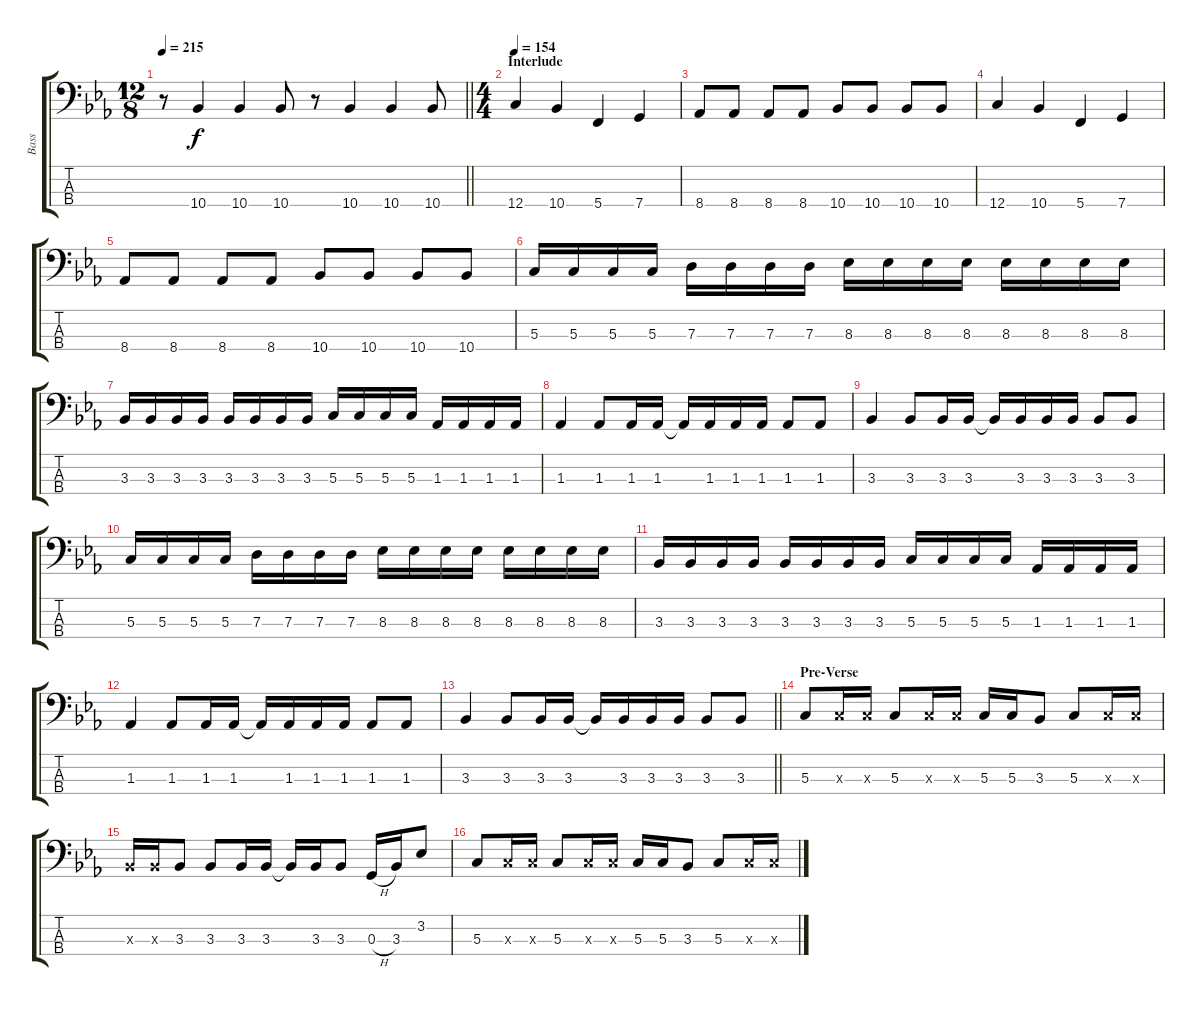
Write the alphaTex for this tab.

\track ("Bass" "Bass") {instrument electricbasspick}
\staff {score tabs}
\tuning (F2 C2 G1 C1) {hide}
\ts (12 8)
\tempo 215
\clef f4
\barLineRight lightlight
\ks cminor
r.8{dy f} 10.4.4 10.4.4 10.4.8 r.8 10.4.4 10.4.4 10.4.8 |
\ts (4 4)
\section ("" "Interlude")
\tempo 154
12.4.4 10.4.4 5.4.4 7.4.4 |
8.4.8 8.4.8 8.4.8 8.4.8 10.4.8 10.4.8 10.4.8 10.4.8 |
12.4.4 10.4.4 5.4.4 7.4.4 |
8.4.8 8.4.8 8.4.8 8.4.8 10.4.8 10.4.8 10.4.8 10.4.8 |
5.3.16 5.3.16 5.3.16 5.3.16 7.3.16 7.3.16 7.3.16 7.3.16 8.3.16 8.3.16 8.3.16 8.3.16 8.3.16 8.3.16 8.3.16 8.3.16 |
3.3.16 3.3.16 3.3.16 3.3.16 3.3.16 3.3.16 3.3.16 3.3.16 5.3.16 5.3.16 5.3.16 5.3.16 1.3.16 1.3.16 1.3.16 1.3.16 |
1.3.4 1.3.8 1.3.16 1.3.16 1.3{t}.16 1.3.16 1.3.16 1.3.16 1.3.8 1.3.8 |
3.3.4 3.3.8 3.3.16 3.3.16 3.3{t}.16 3.3.16 3.3.16 3.3.16 3.3.8 3.3.8 |
5.3.16 5.3.16 5.3.16 5.3.16 7.3.16 7.3.16 7.3.16 7.3.16 8.3.16 8.3.16 8.3.16 8.3.16 8.3.16 8.3.16 8.3.16 8.3.16 |
3.3.16 3.3.16 3.3.16 3.3.16 3.3.16 3.3.16 3.3.16 3.3.16 5.3.16 5.3.16 5.3.16 5.3.16 1.3.16 1.3.16 1.3.16 1.3.16 |
1.3.4 1.3.8 1.3.16 1.3.16 1.3{t}.16 1.3.16 1.3.16 1.3.16 1.3.8 1.3.8 |
\barLineRight lightlight
3.3.4 3.3.8 3.3.16 3.3.16 3.3{t}.16 3.3.16 3.3.16 3.3.16 3.3.8 3.3.8 |
\section ("" "Pre-Verse")
5.3.8 5.3{x}.16 5.3{x}.16 5.3.8 5.3{x}.16 5.3{x}.16 5.3.16 5.3.16 3.3.8 5.3.8 5.3{x}.16 5.3{x}.16 |
3.3{x}.16 3.3{x}.16 3.3.8 3.3.8 3.3.16 3.3.16 3.3{t}.16 3.3.16 3.3.8 0.3{h}.16 3.3.16 3.2.8 |
5.3.8 5.3{x}.16 5.3{x}.16 5.3.8 5.3{x}.16 5.3{x}.16 5.3.16 5.3.16 3.3.8 5.3.8 5.3{x}.16 5.3{x}.16
